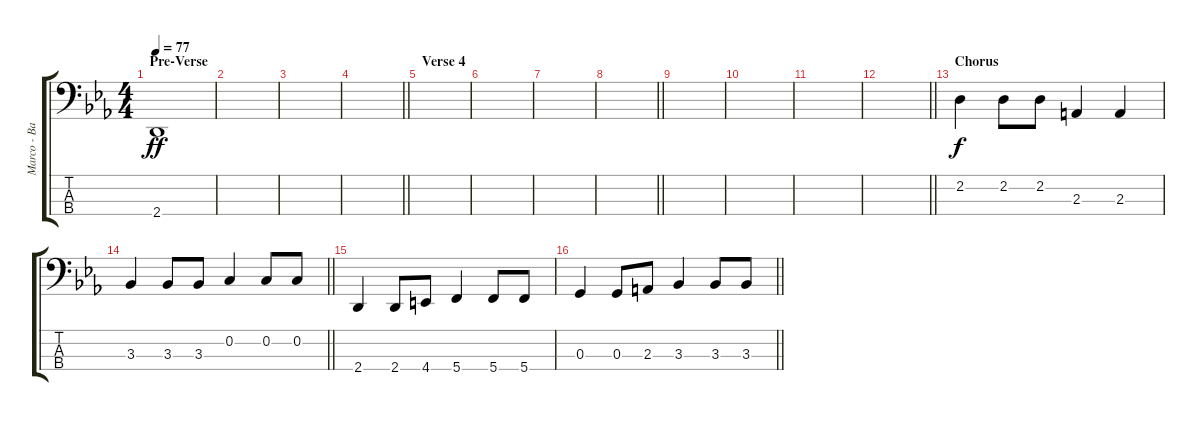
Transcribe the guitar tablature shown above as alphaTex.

\track ("Marco - Bass" "Marco - Ba") {instrument electricbassfinger}
\staff {score tabs}
\tuning (F2 C2 G1 C1) {hide}
\ts (4 4)
\section ("" "Pre-Verse")
\tempo 77
\clef f4
\ks cminor
2.4.1{dy ff} |
|
|
\barLineRight lightlight
|
\section ("" "Verse 4")
|
|
|
\barLineRight lightlight
|
|
|
|
\barLineRight lightlight
|
\section ("" "Chorus")
2.2.4{dy f} 2.2.8 2.2.8 2.3.4 2.3.4 |
\barLineRight lightlight
3.3.4 3.3.8 3.3.8 0.2.4 0.2.8 0.2.8 |
2.4.4 2.4.8 4.4.8 5.4.4 5.4.8 5.4.8 |
\barLineRight lightlight
0.3.4 0.3.8 2.3.8 3.3.4 3.3.8 3.3.8
